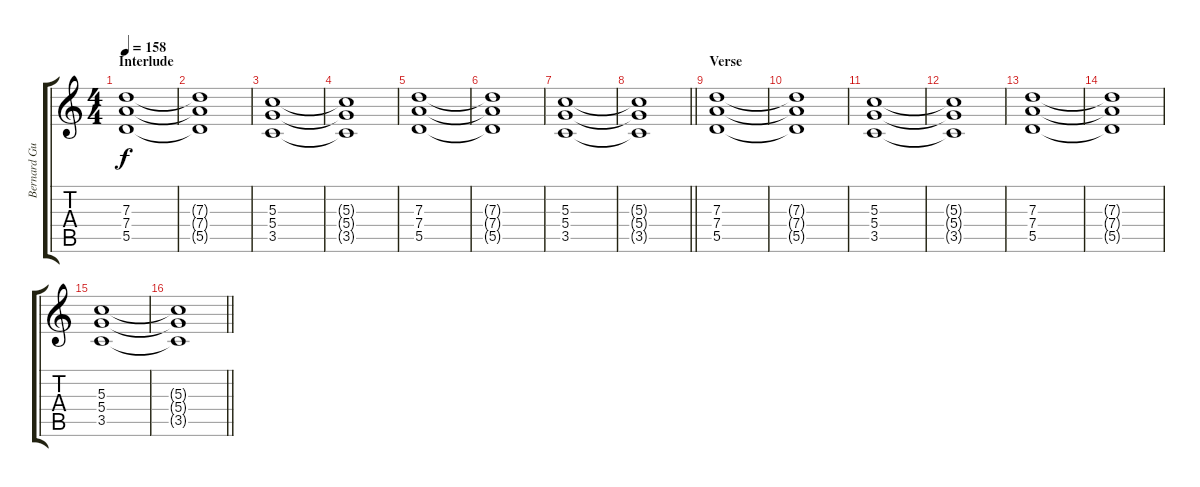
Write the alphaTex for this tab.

\track ("Bernard Guitar 1" "Bernard Gu") {instrument electricguitarclean}
\staff {score tabs}
\tuning (E4 B3 G3 D3 A2 E2) {hide}
\ts (4 4)
\section ("" "Interlude")
\tempo 158
\clef g2
\ks c
(7.3 7.4 5.5).1{dy f} |
(7.3{t} 7.4{t} 5.5{t}).1 |
(5.3 5.4 3.5).1 |
(5.3{t} 5.4{t} 3.5{t}).1 |
(7.3 7.4 5.5).1 |
(7.3{t} 7.4{t} 5.5{t}).1 |
(5.3 5.4 3.5).1 |
\barLineRight lightlight
(5.3{t} 5.4{t} 3.5{t}).1 |
\section ("" "Verse")
(7.3 7.4 5.5).1 |
(7.3{t} 7.4{t} 5.5{t}).1 |
(5.3 5.4 3.5).1 |
(5.3{t} 5.4{t} 3.5{t}).1 |
(7.3 7.4 5.5).1 |
(7.3{t} 7.4{t} 5.5{t}).1 |
(5.3 5.4 3.5).1 |
\barLineRight lightlight
(5.3{t} 5.4{t} 3.5{t}).1
